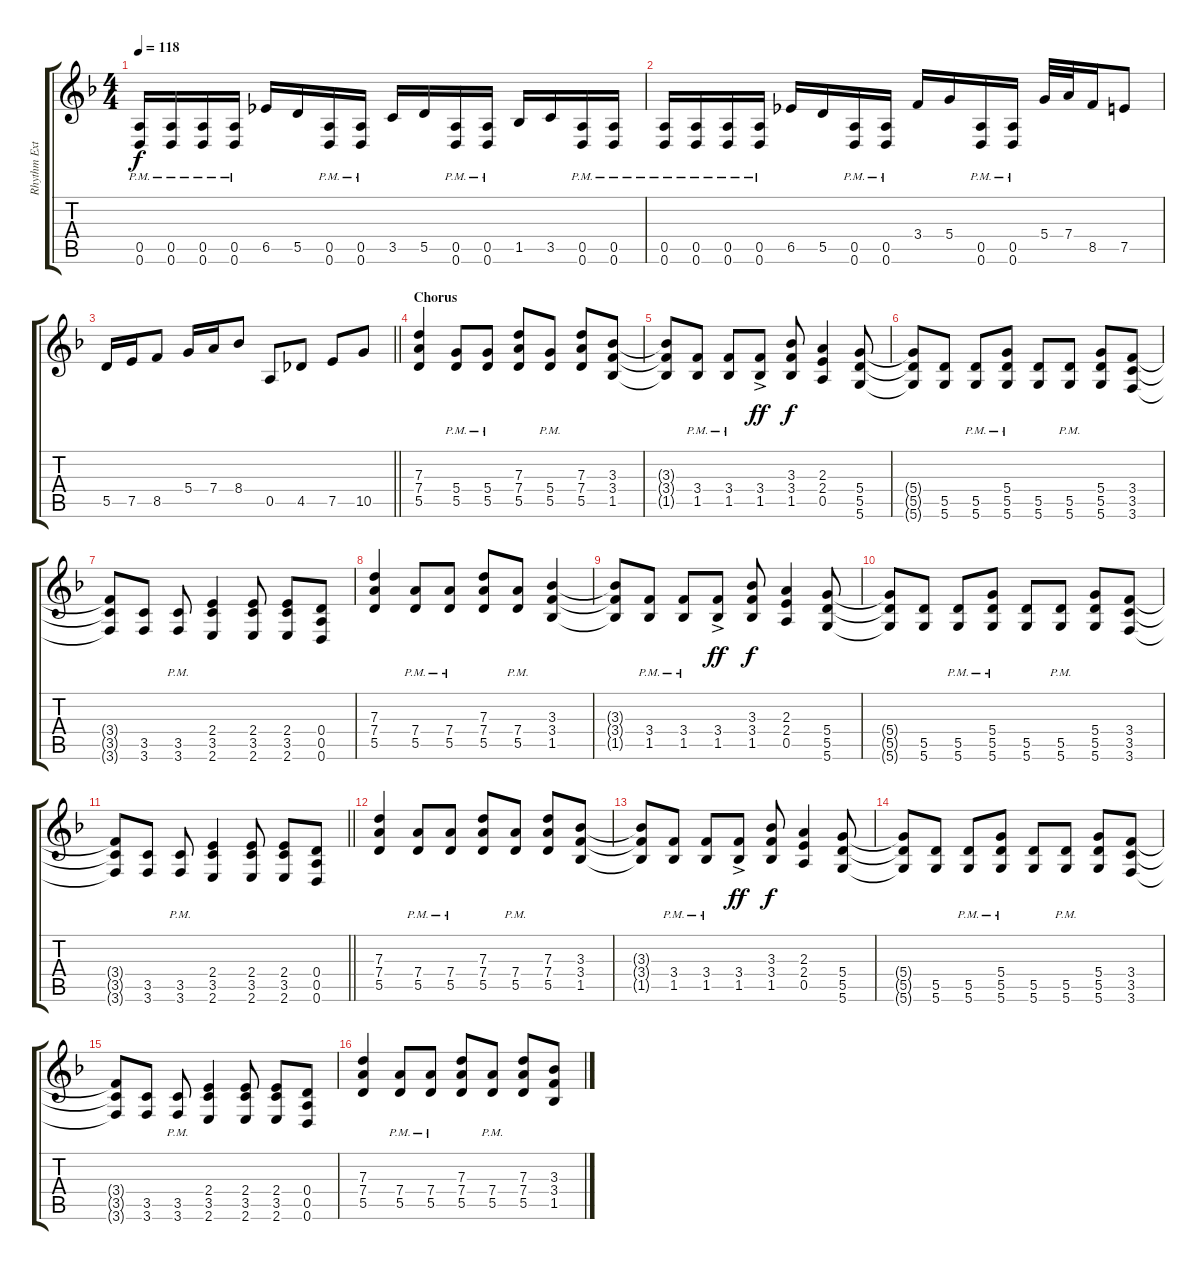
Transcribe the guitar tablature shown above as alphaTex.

\track ("Rhythm Extra" "Rhythm Ext") {instrument distortionguitar}
\staff {score tabs}
\tuning (E4 B3 G3 D3 A2 D2) {hide}
\ts (4 4)
\tempo 118
\clef g2
\ks f
(0.5{pm} 0.6{pm}).16{dy f} (0.5{pm} 0.6{pm}).16 (0.5{pm} 0.6{pm}).16 (0.5{pm} 0.6{pm}).16 6.5.16 5.5.16 (0.5{pm} 0.6{pm}).16 (0.5{pm} 0.6{pm}).16 3.5.16 5.5.16 (0.5{pm} 0.6{pm}).16 (0.5{pm} 0.6{pm}).16 1.5.16 3.5.16 (0.5{pm} 0.6{pm}).16 (0.5{pm} 0.6{pm}).16 |
(0.5{pm} 0.6{pm}).16 (0.5{pm} 0.6{pm}).16 (0.5{pm} 0.6{pm}).16 (0.5{pm} 0.6{pm}).16 6.5.16 5.5.16 (0.5{pm} 0.6{pm}).16 (0.5{pm} 0.6{pm}).16 3.4.16 5.4.16 (0.5{pm} 0.6{pm}).16 (0.5{pm} 0.6{pm}).16 5.4.32 7.4.32 8.5.16 7.5.8 |
\barLineRight lightlight
5.5.16 7.5.16 8.5.8 5.4.16 7.4.16 8.4.8 0.5.8 4.5.8 7.5.8 10.5.8 |
\section ("" "Chorus")
(7.3 7.4 5.5).4 (5.4{pm} 5.5{pm}).8 (5.4{pm} 5.5{pm}).8 (7.3 7.4 5.5).8 (5.4{pm} 5.5{pm}).8 (7.3 7.4 5.5).8 (3.3 3.4 1.5).8 |
(3.3{t} 3.4{t} 1.5{t}).8 (3.4{pm} 1.5{pm}).8 (3.4{pm} 1.5{pm}).8 (3.4{ac} 1.5{ac}).8{dy ff} (3.3 3.4 1.5).8{dy f} (2.3 2.4 0.5).4 (5.4 5.5 5.6).8 |
(5.4{t} 5.5{t} 5.6{t}).8 (5.5 5.6).8 (5.5{pm} 5.6{pm}).8 (5.4{pm} 5.5{pm} 5.6{pm}).8 (5.5 5.6).8 (5.5{pm} 5.6{pm}).8 (5.4 5.5 5.6).8 (3.4 3.5 3.6).8 |
(3.4{t} 3.5{t} 3.6{t}).8 (3.5 3.6).8 (3.5{pm} 3.6{pm}).8 (2.4 3.5 2.6).4 (2.4 3.5 2.6).8 (2.4 3.5 2.6).8 (0.4 0.5 0.6).8 |
(7.3 7.4 5.5).4 (7.4{pm} 5.5{pm}).8 (7.4{pm} 5.5{pm}).8 (7.3 7.4 5.5).8 (7.4{pm} 5.5{pm}).8 (3.3 3.4 1.5).4 |
(3.3{t} 3.4{t} 1.5{t}).8 (3.4{pm} 1.5{pm}).8 (3.4{pm} 1.5{pm}).8 (3.4{ac} 1.5{ac}).8{dy ff} (3.3 3.4 1.5).8{dy f} (2.3 2.4 0.5).4 (5.4 5.5 5.6).8 |
(5.4{t} 5.5{t} 5.6{t}).8 (5.5 5.6).8 (5.5{pm} 5.6{pm}).8 (5.4{pm} 5.5{pm} 5.6{pm}).8 (5.5 5.6).8 (5.5{pm} 5.6{pm}).8 (5.4 5.5 5.6).8 (3.4 3.5 3.6).8 |
\barLineRight lightlight
(3.4{t} 3.5{t} 3.6{t}).8 (3.5 3.6).8 (3.5{pm} 3.6{pm}).8 (2.4 3.5 2.6).4 (2.4 3.5 2.6).8 (2.4 3.5 2.6).8 (0.4 0.5 0.6).8 |
(7.3 7.4 5.5).4 (7.4{pm} 5.5{pm}).8 (7.4{pm} 5.5{pm}).8 (7.3 7.4 5.5).8 (7.4{pm} 5.5{pm}).8 (7.3 7.4 5.5).8 (3.3 3.4 1.5).8 |
(3.3{t} 3.4{t} 1.5{t}).8 (3.4{pm} 1.5{pm}).8 (3.4{pm} 1.5{pm}).8 (3.4{ac} 1.5{ac}).8{dy ff} (3.3 3.4 1.5).8{dy f} (2.3 2.4 0.5).4 (5.4 5.5 5.6).8 |
(5.4{t} 5.5{t} 5.6{t}).8 (5.5 5.6).8 (5.5{pm} 5.6{pm}).8 (5.4{pm} 5.5{pm} 5.6{pm}).8 (5.5 5.6).8 (5.5{pm} 5.6{pm}).8 (5.4 5.5 5.6).8 (3.4 3.5 3.6).8 |
(3.4{t} 3.5{t} 3.6{t}).8 (3.5 3.6).8 (3.5{pm} 3.6{pm}).8 (2.4 3.5 2.6).4 (2.4 3.5 2.6).8 (2.4 3.5 2.6).8 (0.4 0.5 0.6).8 |
(7.3 7.4 5.5).4 (7.4{pm} 5.5{pm}).8 (7.4{pm} 5.5{pm}).8 (7.3 7.4 5.5).8 (7.4{pm} 5.5{pm}).8 (7.3 7.4 5.5).8 (3.3 3.4 1.5).8
